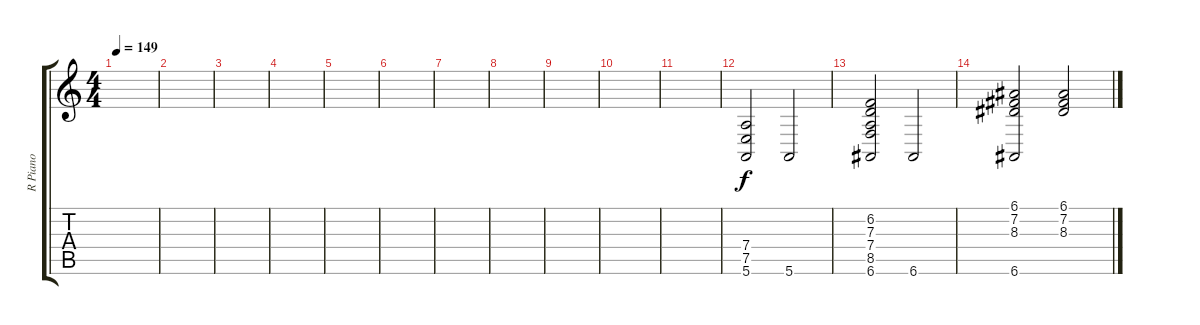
\track ("R Piano" "R Piano") {instrument churchorgan}
\staff {score tabs}
\tuning (E4 B3 G3 D3 A2 E2) {hide}
\ts (4 4)
\tempo 149
\clef g2
\ks c
|
|
|
|
|
|
|
|
|
|
|
(7.4 7.5 5.6).2 5.6.2 |
(6.2 7.3 7.4 8.5 6.6).2 6.6.2 |
(6.1 7.2 8.3 6.6).2 (6.1 7.2 8.3).2
